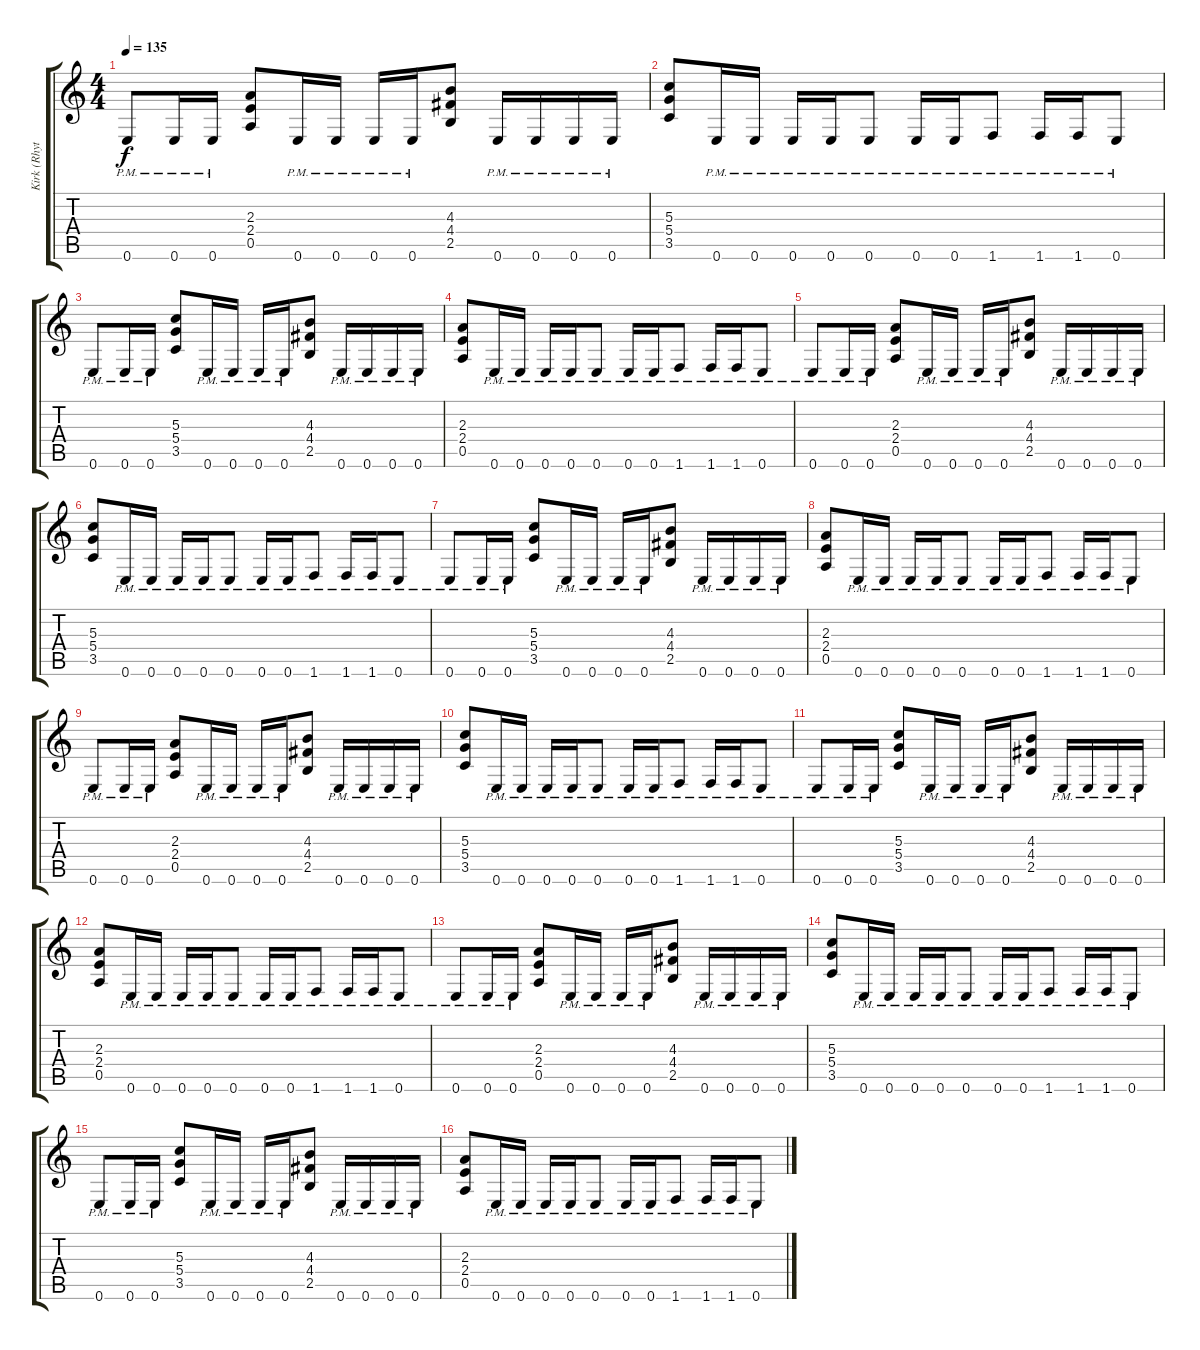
\track ("Kirk (Rhythm Guitar)" "Kirk (Rhyt") {instrument distortionguitar}
\staff {score tabs}
\tuning (E4 B3 G3 D3 A2 E2) {hide}
\ts (4 4)
\tempo 135
\clef g2
\ks c
0.6{pm}.8{dy f} 0.6{pm}.16 0.6{pm}.16 (2.3 2.4 0.5).8 0.6{pm}.16 0.6{pm}.16 0.6{pm}.16 0.6{pm}.16 (4.3 4.4 2.5).8 0.6{pm}.16 0.6{pm}.16 0.6{pm}.16 0.6{pm}.16 |
(5.3 5.4 3.5).8 0.6{pm}.16 0.6{pm}.16 0.6{pm}.16 0.6{pm}.16 0.6{pm}.8 0.6{pm}.16 0.6{pm}.16 1.6{pm}.8 1.6{pm}.16 1.6{pm}.16 0.6{pm}.8 |
0.6{pm}.8 0.6{pm}.16 0.6{pm}.16 (5.3 5.4 3.5).8 0.6{pm}.16 0.6{pm}.16 0.6{pm}.16 0.6{pm}.16 (4.3 4.4 2.5).8 0.6{pm}.16 0.6{pm}.16 0.6{pm}.16 0.6{pm}.16 |
(2.3 2.4 0.5).8 0.6{pm}.16 0.6{pm}.16 0.6{pm}.16 0.6{pm}.16 0.6{pm}.8 0.6{pm}.16 0.6{pm}.16 1.6{pm}.8 1.6{pm}.16 1.6{pm}.16 0.6{pm}.8 |
0.6{pm}.8 0.6{pm}.16 0.6{pm}.16 (2.3 2.4 0.5).8 0.6{pm}.16 0.6{pm}.16 0.6{pm}.16 0.6{pm}.16 (4.3 4.4 2.5).8 0.6{pm}.16 0.6{pm}.16 0.6{pm}.16 0.6{pm}.16 |
(5.3 5.4 3.5).8 0.6{pm}.16 0.6{pm}.16 0.6{pm}.16 0.6{pm}.16 0.6{pm}.8 0.6{pm}.16 0.6{pm}.16 1.6{pm}.8 1.6{pm}.16 1.6{pm}.16 0.6{pm}.8 |
0.6{pm}.8 0.6{pm}.16 0.6{pm}.16 (5.3 5.4 3.5).8 0.6{pm}.16 0.6{pm}.16 0.6{pm}.16 0.6{pm}.16 (4.3 4.4 2.5).8 0.6{pm}.16 0.6{pm}.16 0.6{pm}.16 0.6{pm}.16 |
(2.3 2.4 0.5).8 0.6{pm}.16 0.6{pm}.16 0.6{pm}.16 0.6{pm}.16 0.6{pm}.8 0.6{pm}.16 0.6{pm}.16 1.6{pm}.8 1.6{pm}.16 1.6{pm}.16 0.6{pm}.8 |
0.6{pm}.8 0.6{pm}.16 0.6{pm}.16 (2.3 2.4 0.5).8 0.6{pm}.16 0.6{pm}.16 0.6{pm}.16 0.6{pm}.16 (4.3 4.4 2.5).8 0.6{pm}.16 0.6{pm}.16 0.6{pm}.16 0.6{pm}.16 |
(5.3 5.4 3.5).8 0.6{pm}.16 0.6{pm}.16 0.6{pm}.16 0.6{pm}.16 0.6{pm}.8 0.6{pm}.16 0.6{pm}.16 1.6{pm}.8 1.6{pm}.16 1.6{pm}.16 0.6{pm}.8 |
0.6{pm}.8{volume 13} 0.6{pm}.16 0.6{pm}.16 (5.3 5.4 3.5).8 0.6{pm}.16 0.6{pm}.16 0.6{pm}.16 0.6{pm}.16 (4.3 4.4 2.5).8 0.6{pm}.16 0.6{pm}.16 0.6{pm}.16 0.6{pm}.16 |
(2.3 2.4 0.5).8 0.6{pm}.16 0.6{pm}.16 0.6{pm}.16 0.6{pm}.16 0.6{pm}.8 0.6{pm}.16 0.6{pm}.16 1.6{pm}.8 1.6{pm}.16 1.6{pm}.16 0.6{pm}.8 |
0.6{pm}.8{volume 10} 0.6{pm}.16 0.6{pm}.16 (2.3 2.4 0.5).8 0.6{pm}.16 0.6{pm}.16 0.6{pm}.16 0.6{pm}.16 (4.3 4.4 2.5).8 0.6{pm}.16 0.6{pm}.16 0.6{pm}.16 0.6{pm}.16 |
(5.3 5.4 3.5).8 0.6{pm}.16 0.6{pm}.16 0.6{pm}.16 0.6{pm}.16 0.6{pm}.8 0.6{pm}.16 0.6{pm}.16 1.6{pm}.8 1.6{pm}.16 1.6{pm}.16 0.6{pm}.8 |
0.6{pm}.8{volume 8} 0.6{pm}.16 0.6{pm}.16 (5.3 5.4 3.5).8 0.6{pm}.16 0.6{pm}.16 0.6{pm}.16 0.6{pm}.16 (4.3 4.4 2.5).8 0.6{pm}.16 0.6{pm}.16 0.6{pm}.16 0.6{pm}.16 |
(2.3 2.4 0.5).8 0.6{pm}.16 0.6{pm}.16 0.6{pm}.16 0.6{pm}.16 0.6{pm}.8 0.6{pm}.16 0.6{pm}.16 1.6{pm}.8 1.6{pm}.16 1.6{pm}.16 0.6{pm}.8
